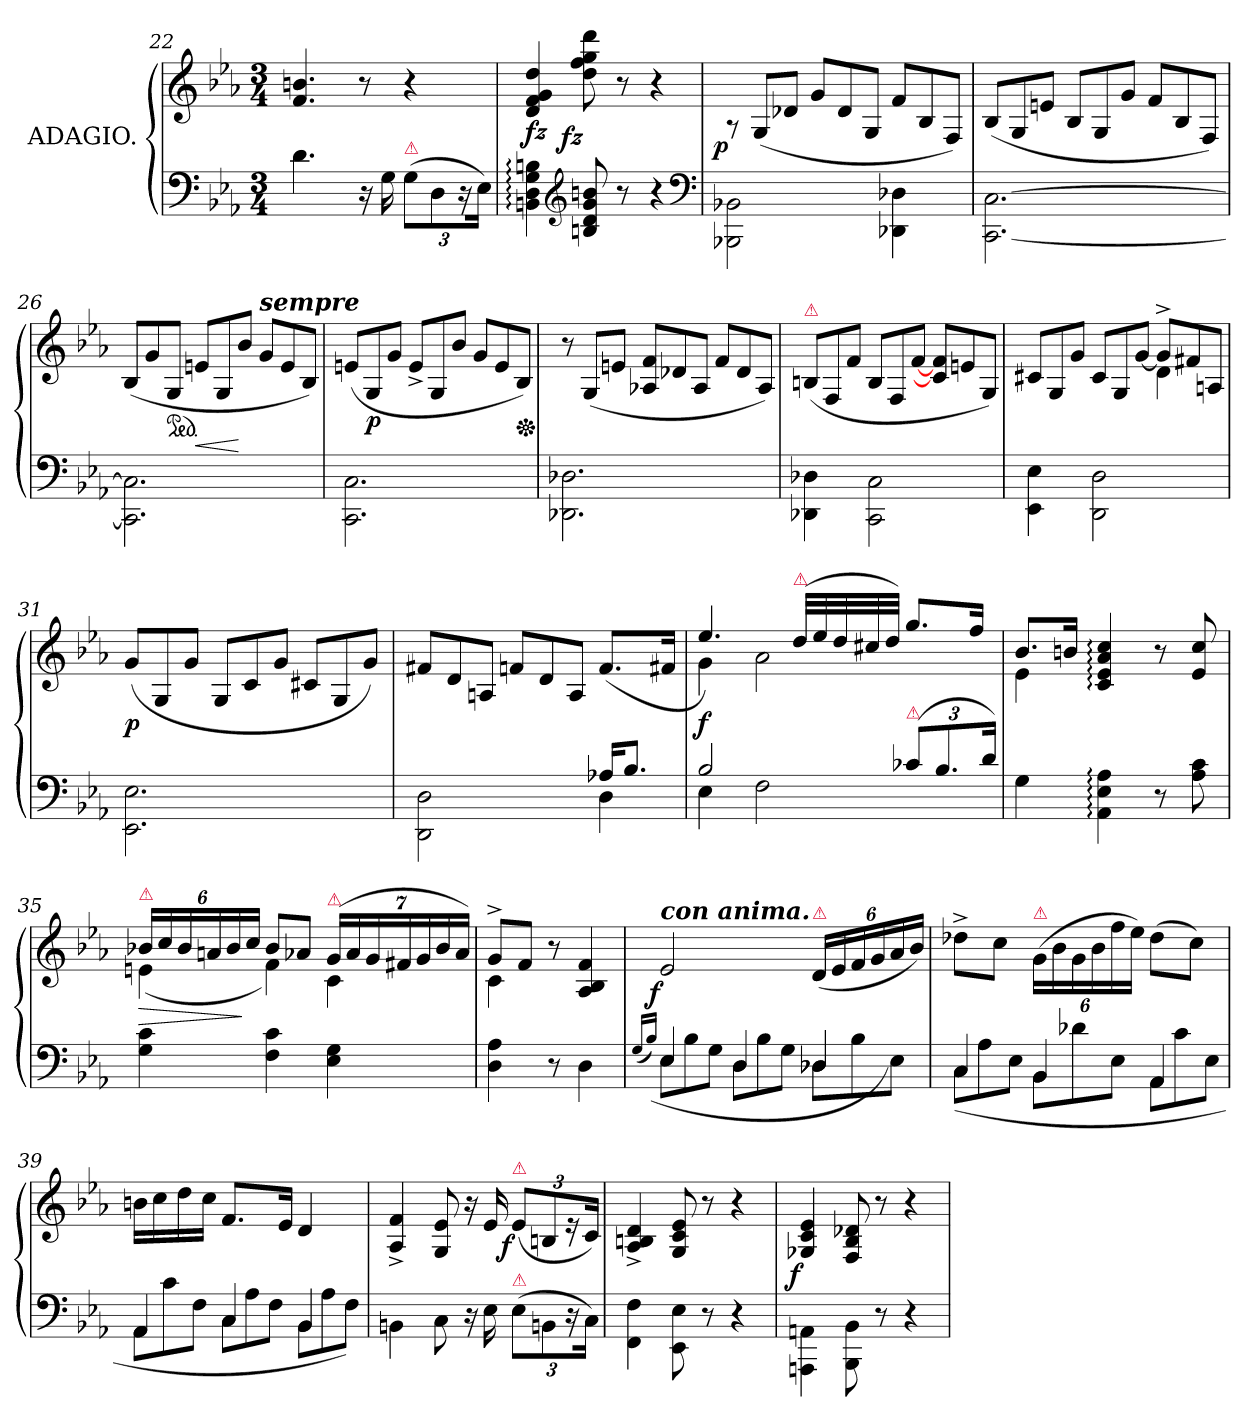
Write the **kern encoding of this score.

**kern	**kern	**dynam
*part1	*part1	*part1
*staff2	*staff1	*staff1/2
*I"ADAGIO.	*	*
*clefF4	*clefG2	*
*k[b-e-a-]	*k[b-e-a-]	*
*c:	*c:	*
*M3/4	*M3/4	*
=22	=22	=22
4.d	4.f 4.bn	.
16r	8r	.
16G	.	.
!LO:TX:a:color=crimson:t=⚠	!	!
(12GL	4r	.
12D	.	.
24r	.	.
24E-Jk)	.	.
=23	=23	=23
4BBn: 4D: 4G: 4Bn:	4d 4f 4g 4dd	fz
*clefG2	*	*
!	!	!LO:DY:rj
8Bn 8d 8g 8bn	8dd 8ff 8gg 8ddd	fz
8r	8r	.
4r	4r	.
*clefF4	*	*
=24	=24	=24
*	*Xtuplet	*
!	!	!LO:DY:rj
2BBB-X\ 2BB-X\	12rA	p
.	(>12G/L	.
.	12d-XJ	.
.	12gL	.
.	12d-	.
.	12G/J	.
4DD-X\ 4D-X\	12fL	.
.	12B-/	.
.	12F/J)	.
=25	=25	=25
[2.CC\ [2.C\	(>12B-/L	.
.	12G/	.
.	12enJ	.
.	12B-/L	.
.	12G/	.
.	12gJ	.
.	12fL	.
.	12B-	.
.	12F/J)	.
=26	=26	=26
2.CC]\ 2.C]\	(>12B-/L	.
.	12g	.
*	*ped	*
.	12G/J	.
.	12enL	<
.	12G/	.
.	12b-J	[
!	!LO:TX:a:Bi:t=sempre	!
.	12gL	.
.	12e	.
.	12B-J)	.
=27	=27	=27
2.CC\ 2.C\	(>12enL	.
.	12G/	p
.	12gJ	.
.	12e^<L	.
.	12G/	.
.	12b-J	.
.	12gL	.
.	12e	.
*	*Xped	*
.	12B-J)	.
=28	=28	=28
2.DD-X\ 2.D-X\	12r	.
.	(>12G/L	.
.	12enJ	.
.	12A-X 12fL	.
.	12d-X	.
.	12A-/J	.
.	12fL	.
.	12d-	.
.	12A-/J)	.
=29	=29	=29
!	!LO:TX:a:Bi:color=crimson:t=⚠	!
4DD-X\ 4D-X\	(>12Bn/L	.
.	12F/	.
.	12fJ	.
2CC\ 2C\	12B/L	.
.	12F/	.
.	[12fJ	.
.	12c] 12fL	.
.	12en	.
.	12G/J)	.
=30	=30	=30
*	*^	*
4EE-\ 4E-\	12c#XL	2rAyy	.
.	12G/	.	.
.	12gJ	.	.
2DD\ 2D\	12c#L	.	.
.	12G/	.	.
.	[12gJ	.	.
.	12g^>L]	4d	.
.	12f#X	.	.
.	12AnJ	.	.
*	*v	*v	*
=31	=31	=31
2.EE-\ 2.E-\	(>12gL	p
.	12G/	.
.	12gJ	.
.	12G/L	.
.	12c	.
.	12gJ	.
.	12c#XL	.
.	12G/	.
.	12gJ)	.
=32	=32	=32
*^	*	*
2DD\ 2D\	2rAAAyy	12f#XL	.
.	.	12d	.
.	.	12An/J	.
.	.	12fnL	.
.	.	12d	.
.	.	12A/J	.
16A-XKL	4D	(>8.fL	.
8.B-J	.	.	.
.	.	16f#XJk	.
=33	=33	=33	=33
*	*	*^	*
2B-	4E-	4.ee-)	4g	f
.	2F	.	2a-	.
!	!	!LO:TX:a:color=crimson:t=⚠	!	!
.	.	(<40ddLLL	.	.
.	.	40ee-	.	.
.	.	40dd	.	.
.	.	40cc#X	.	.
.	.	40ddJJJ)	.	.
!LO:TX:a:color=crimson:t=⚠	!	!	!	!
(<12c-XL	.	8.ggL	.	.
12.B-	.	.	.	.
.	.	16ffJk	.	.
24dJk)	.	.	.	.
*v	*v	*	*	*
=34	=34	=34	=34
4G	8.b-L	4e-	.
.	16bnJk	.	.
4AA-: 4E-: 4A-:	4c: 4e-: 4a-: 4cc:	2rAyy	.
8r	8r	.	.
8A- 8c	8e- 8cc	.	.
=35	=35	=35	=35
*	*tuplet	*	*
!	!LO:TX:a:color=crimson:t=⚠	!	!
4G 4c	24b-XLL	(<4en	>
.	24cc	.	.
.	24b-	.	.
.	24an	.	.
.	24b-	.	.
.	24ccJJ	.	]
4F 4c	8b-L	4f)	.
.	8a-XJ	.	.
!	!LO:TX:a:color=crimson:t=⚠	!	!
4E- 4G	(<28gLL	4c	.
.	28a-	.	.
.	28g	.	.
.	28f#X	.	.
.	28g	.	.
.	28b-	.	.
.	28a-JJ)	.	.
=36	=36	=36	=36
4D 4A-	8g^>L	4c	.
.	8fJ	.	.
8r	8r	8ryy	.
4D\	4A-/ 4B-/ 4f/	4ryy	.
*	*v	*v	*
=37	=37	=37
(<16qqG/LL	.	.
(>16qqB-/JJ)	.	.
*^	*	*
*	*Xtuplet	*	*
!	!	!LO:TX:a:Bi:t=con anima.	!
!	!	!	!LO:DY:rj
4E-	12E-L	2e-	f
.	12B-	.	.
.	12GJ	.	.
4D	12DL	.	.
.	12B-	.	.
.	12GJ	.	.
!	!	!LO:TX:a:color=crimson:t=⚠	!
4D-X	12D-XL	(24dLL	.
.	.	24e-	.
.	12B-	24f	.
.	.	24g	.
.	12E-J)	24a-	.
.	.	24b-JJ)	.
=38	=38	=38	=38
4C	(>12CL	8dd-X^<L	.
.	12A-	.	.
.	.	8ccJ	.
.	12E-J	.	.
!	!	!LO:TX:a:color=crimson:t=⚠	!
4BB-	12BB-L	(24gLL	.
.	.	24b-	.
.	12d-X	24g	.
.	.	24b-	.
.	12E-J	24ff	.
.	.	24ee-JJ)	.
4AA-	12AA-L	(8dd-L	.
.	12c	.	.
.	.	8ccJ)	.
.	12E-J	.	.
=39	=39	=39	=39
4AA-	12AA-L	16bnLL	.
.	.	16cc	.
.	12c	.	.
.	.	16dd	.
.	12FJ	.	.
.	.	16ccJJ	.
4C	12CL	8.fL	.
.	12A-	.	.
.	12FJ	.	.
.	.	16e-Jk	.
4BB-	12BB-L	4d	.
.	12A-	.	.
.	12FJ)	.	.
*v	*v	*	*
=40	=40	=40
4BBn\	4A-^>/ 4f^>/	.
8C\	8G/ 8e-/	.
16r	16r	.
16E-\	16e-	.
*tuplet	*	*
!	!LO:TX:a:color=crimson:t=⚠	!
!LO:TX:a:color=crimson:t=⚠	!	!
!	!	!LO:DY:rj
(12E-\L	(12e-L	f
12BBn\	12Bn	.
24r	24re	.
24C\Jk)	24cJk)	.
=41	=41	=41
4FF\ 4F\	4A-^>/ 4Bn^>/ 4d^>/	.
8EE-\ 8E-\	8G/ 8c/ 8e-/	.
8r	8r	.
4r	4r	.
=42	=42	=42
!	!	!LO:DY:rj
4AAAn\ 4AAn\	4G-X 4c 4e-	f
8BBB-\ 8BB-\	8F/ 8B-/ 8d-X/	.
8r	8r	.
4r	4r	.
=	=	=
*-	*-	*-
